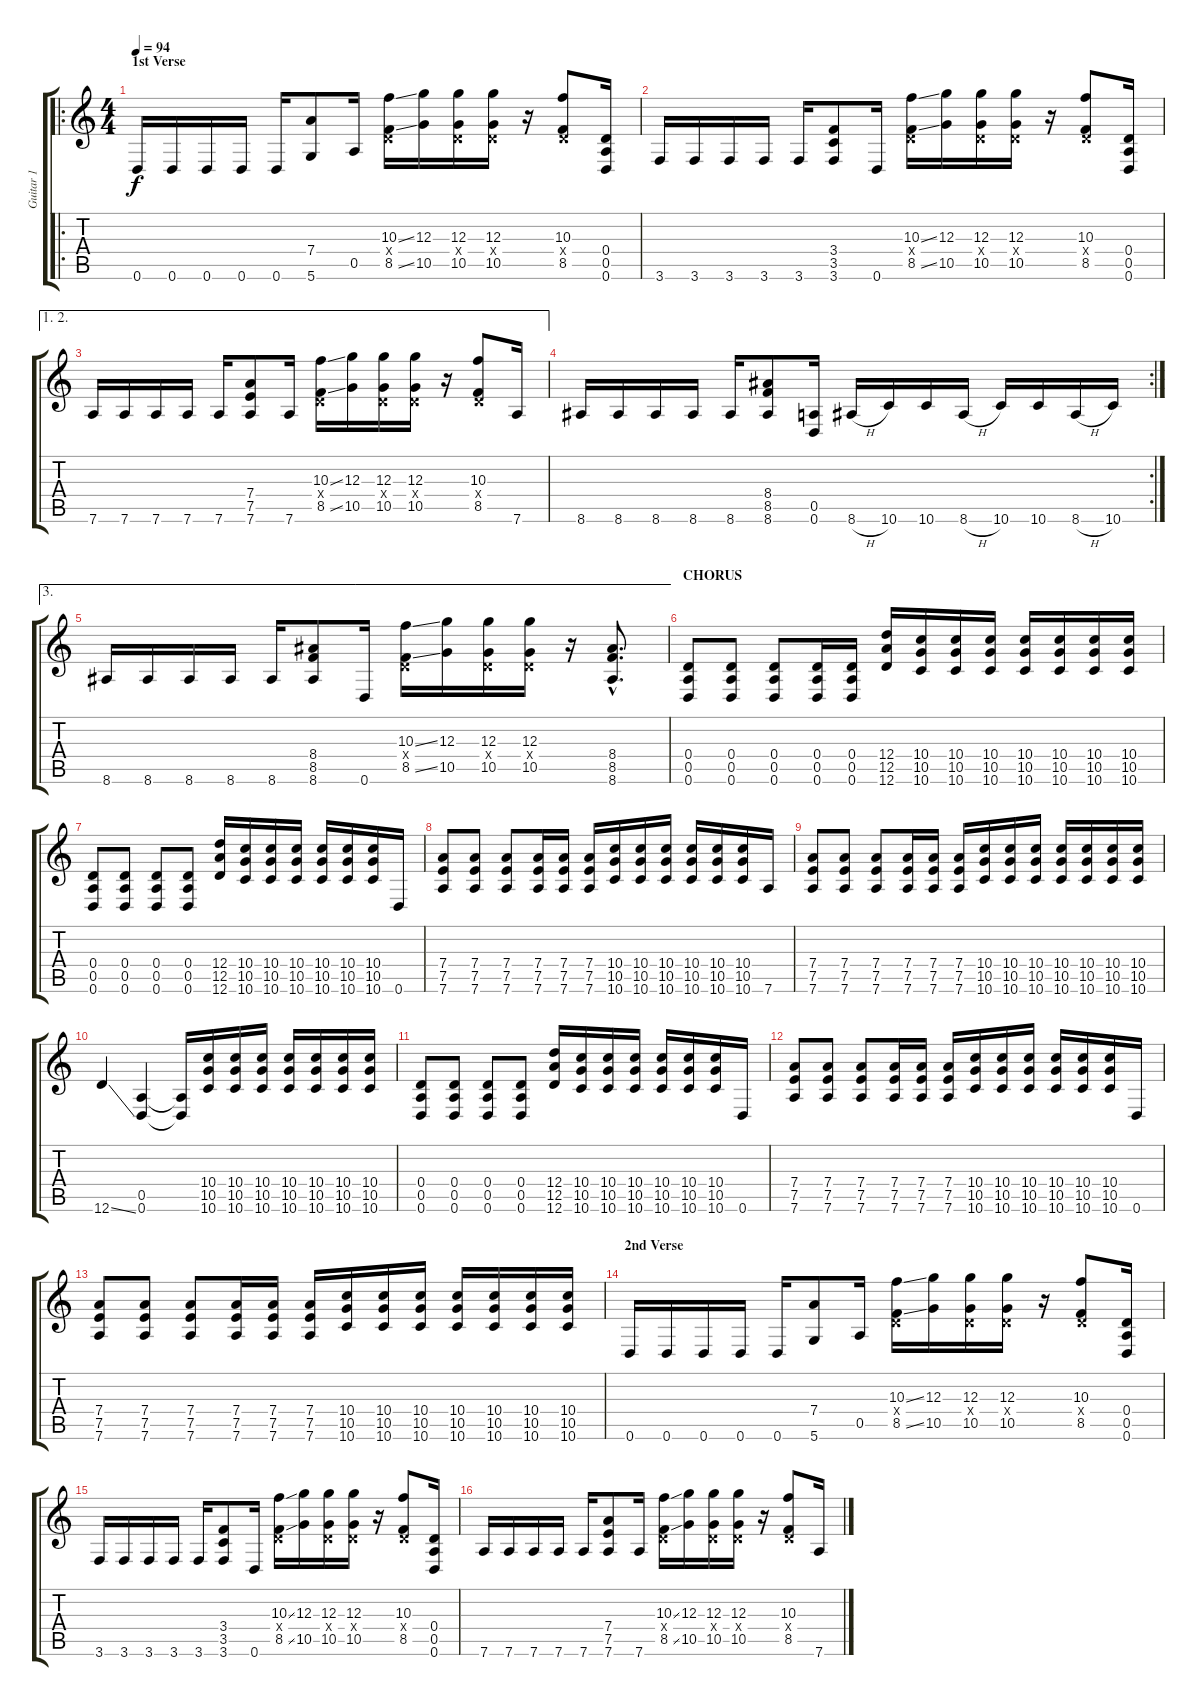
\track ("Guitar 1" "Guitar 1") {instrument overdrivenguitar}
\staff {score tabs}
\tuning (E4 B3 G3 D3 A2 D2) {hide}
\ro
\ts (4 4)
\section ("" "1st Verse")
\tempo 94
\clef g2
\ks c
0.6.16{dy f} 0.6.16 0.6.16 0.6.16 0.6.16 (7.4 5.6).8 0.5.16 (10.3{ss} 0.4{x} 8.5{ss}).16 (12.3 10.5).16 (12.3 0.4{x} 10.5).16 (12.3 0.4{x} 10.5).16 r.16 (10.3 0.4{x} 8.5).8 (0.4 0.5 0.6).16 |
3.6.16 3.6.16 3.6.16 3.6.16 3.6.16 (3.4 3.5 3.6).8 0.6.16 (10.3{ss} 0.4{x} 8.5{ss}).16 (12.3 10.5).16 (12.3 0.4{x} 10.5).16 (12.3 0.4{x} 10.5).16 r.16 (10.3 0.4{x} 8.5).8 (0.4 0.5 0.6).16 |
\ae (1 2)
7.6.16 7.6.16 7.6.16 7.6.16 7.6.16 (7.4 7.5 7.6).8 7.6.16 (10.3{ss} 0.4{x} 8.5{ss}).16 (12.3 10.5).16 (12.3 0.4{x} 10.5).16 (12.3 0.4{x} 10.5).16 r.16 (10.3 0.4{x} 8.5).8 7.6.16 |
\rc 2
8.6.16 8.6.16 8.6.16 8.6.16 8.6.16 (8.4 8.5 8.6).8 (0.5 0.6).16 8.6{h}.16 10.6.16 10.6.16 8.6{h}.16 10.6.16 10.6.16 8.6{h}.16 10.6.16 |
\ae 3
8.6.16 8.6.16 8.6.16 8.6.16 8.6.16 (8.4 8.5 8.6).8 0.6.16 (10.3{ss} 0.4{x} 8.5{ss}).16 (12.3 10.5).16 (12.3 0.4{x} 10.5).16 (12.3 0.4{x} 10.5).16 r.16 (8.4{hac} 8.5{hac} 8.6{hac}).8{d} |
\section ("" "CHORUS")
(0.4 0.5 0.6).8 (0.4 0.5 0.6).8 (0.4 0.5 0.6).8 (0.4 0.5 0.6).16 (0.4 0.5 0.6).16 (12.4 12.5 12.6).16 (10.4 10.5 10.6).16 (10.4 10.5 10.6).16 (10.4 10.5 10.6).16 (10.4 10.5 10.6).16 (10.4 10.5 10.6).16 (10.4 10.5 10.6).16 (10.4 10.5 10.6).16 |
(0.4 0.5 0.6).8 (0.4 0.5 0.6).8 (0.4 0.5 0.6).8 (0.4 0.5 0.6).8 (12.4 12.5 12.6).16 (10.4 10.5 10.6).16 (10.4 10.5 10.6).16 (10.4 10.5 10.6).16 (10.4 10.5 10.6).16 (10.4 10.5 10.6).16 (10.4 10.5 10.6).16 0.6.16 |
(7.4 7.5 7.6).8 (7.4 7.5 7.6).8 (7.4 7.5 7.6).8 (7.4 7.5 7.6).16 (7.4 7.5 7.6).16 (7.4 7.5 7.6).16 (10.4 10.5 10.6).16 (10.4 10.5 10.6).16 (10.4 10.5 10.6).16 (10.4 10.5 10.6).16 (10.4 10.5 10.6).16 (10.4 10.5 10.6).16 7.6.16 |
(7.4 7.5 7.6).8 (7.4 7.5 7.6).8 (7.4 7.5 7.6).8 (7.4 7.5 7.6).16 (7.4 7.5 7.6).16 (7.4 7.5 7.6).16 (10.4 10.5 10.6).16 (10.4 10.5 10.6).16 (10.4 10.5 10.6).16 (10.4 10.5 10.6).16 (10.4 10.5 10.6).16 (10.4 10.5 10.6).16 (10.4 10.5 10.6).16 |
12.6{ss}.4 (0.5 0.6).4 (0.5{t} 0.6{t}).16 (10.4 10.5 10.6).16 (10.4 10.5 10.6).16 (10.4 10.5 10.6).16 (10.4 10.5 10.6).16 (10.4 10.5 10.6).16 (10.4 10.5 10.6).16 (10.4 10.5 10.6).16 |
(0.4 0.5 0.6).8 (0.4 0.5 0.6).8 (0.4 0.5 0.6).8 (0.4 0.5 0.6).8 (12.4 12.5 12.6).16 (10.4 10.5 10.6).16 (10.4 10.5 10.6).16 (10.4 10.5 10.6).16 (10.4 10.5 10.6).16 (10.4 10.5 10.6).16 (10.4 10.5 10.6).16 0.6.16 |
(7.4 7.5 7.6).8 (7.4 7.5 7.6).8 (7.4 7.5 7.6).8 (7.4 7.5 7.6).16 (7.4 7.5 7.6).16 (7.4 7.5 7.6).16 (10.4 10.5 10.6).16 (10.4 10.5 10.6).16 (10.4 10.5 10.6).16 (10.4 10.5 10.6).16 (10.4 10.5 10.6).16 (10.4 10.5 10.6).16 0.6.16 |
(7.4 7.5 7.6).8 (7.4 7.5 7.6).8 (7.4 7.5 7.6).8 (7.4 7.5 7.6).16 (7.4 7.5 7.6).16 (7.4 7.5 7.6).16 (10.4 10.5 10.6).16 (10.4 10.5 10.6).16 (10.4 10.5 10.6).16 (10.4 10.5 10.6).16 (10.4 10.5 10.6).16 (10.4 10.5 10.6).16 (10.4 10.5 10.6).16 |
\section ("" "2nd Verse")
0.6.16 0.6.16 0.6.16 0.6.16 0.6.16 (7.4 5.6).8 0.5.16 (10.3{ss} 0.4{x} 8.5{ss}).16 (12.3 10.5).16 (12.3 0.4{x} 10.5).16 (12.3 0.4{x} 10.5).16 r.16 (10.3 0.4{x} 8.5).8 (0.4 0.5 0.6).16 |
3.6.16 3.6.16 3.6.16 3.6.16 3.6.16 (3.4 3.5 3.6).8 0.6.16 (10.3{ss} 0.4{x} 8.5{ss}).16 (12.3 10.5).16 (12.3 0.4{x} 10.5).16 (12.3 0.4{x} 10.5).16 r.16 (10.3 0.4{x} 8.5).8 (0.4 0.5 0.6).16 |
7.6.16 7.6.16 7.6.16 7.6.16 7.6.16 (7.4 7.5 7.6).8 7.6.16 (10.3{ss} 0.4{x} 8.5{ss}).16 (12.3 10.5).16 (12.3 0.4{x} 10.5).16 (12.3 0.4{x} 10.5).16 r.16 (10.3 0.4{x} 8.5).8 7.6.16
